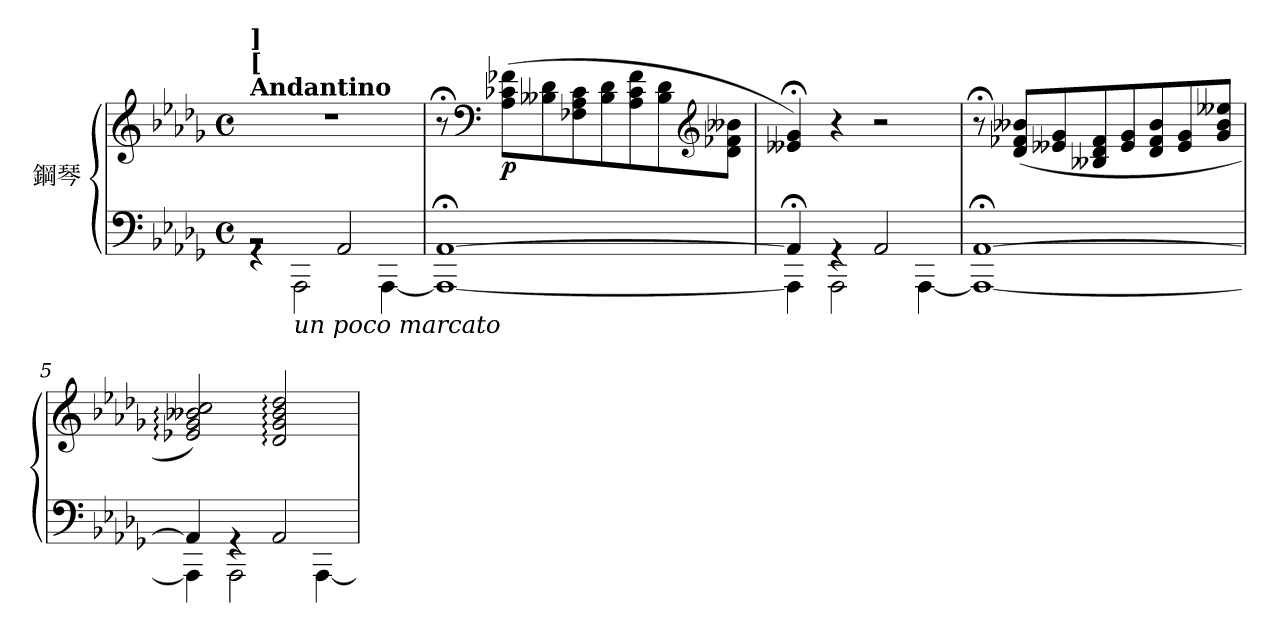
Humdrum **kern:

**kern	**kern	**dynam
*part1	*part1	*part1
*staff2	*staff1	*staff1/2
*I"鋼琴	*	*
*clefF4	*clefG2	*
*k[b-e-a-d-g-]	*k[b-e-a-d-g-]	*
*M4/4	*M4/4	*
*met(c)	*met(c)	*
*MM80	*MM80	*
=1	=1	=1
*^	*	*
!	!	!LO:TX:a:B:t=Andantino	!
!	!	!LO:TX:a:B:t=[	!
!	!	!LO:TX:a:B:t=]	!
2rBB	4rGG	1r	.
!	!LO:TX:b:i:t=un poco marcato	!	!
.	2AAA-\	.	.
2AA-/	.	.	.
.	[4AAA-\	.	.
=2	=2	=2	=2
*	*	*MM16	*
[1AA-;<	1AAA-_	8r;<	.
*	*	*clefF4	*
*	*	*MM72	*
!	!	!	!LO:DY:b
.	.	(>8A-\ 8c-X\ 8f-X\L	p
.	.	8B--X\ 8d-\	.
.	.	8F-X\ 8A-\ 8c-\	.
.	.	8B--\ 8d-\	.
.	.	8A-\ 8c-\ 8f-\	.
*	*	*MM58	*
.	.	8B--\ 8d-\	.
*	*	*clefG2	*
*	*	*MM38	*
.	.	8d-\ 8f-X\ 8b--X\J	.
=3	=3	=3	=3
*	*	*MM32	*
4AA-;</]	4AAA-\]	4e--X/;< 4g-/;<)	.
*	*	*MM60	*
4rGG	2AAA-\	4r	.
2AA-/	.	2r	.
.	[4AAA-\	.	.
=4	=4	=4	=4
*	*	*MM16	*
[1AA-;<	1AAA-_	8r;<	.
*	*	*MM72	*
.	.	(<8d-/ 8f-X/ 8b--X/L	.
.	.	8e--X/ 8g-/	.
.	.	8B--X/ 8d-/ 8f-/	.
.	.	8e--/ 8g-/	.
.	.	8d-/ 8f-/ 8b--/	.
*	*	*MM58	*
.	.	8e--/ 8g-/	.
*	*	*MM38	*
.	.	8g-/ 8b--/ 8ee--X/J	.
!!LO:LB:g=z
=5	=5	=5	=5
*	*	*MM60	*
4AA-/]	4AAA-\]	2e-X/: 2g-/: 2b--X/: 2cc/:)	.
4rGG	2AAA-\	.	.
2AA-/	.	2d-/: 2g-/: 2b--/: 2dd-/:	.
.	[4AAA-\	.	.
*v	*v	*	*
=	=	=
*-	*-	*-
